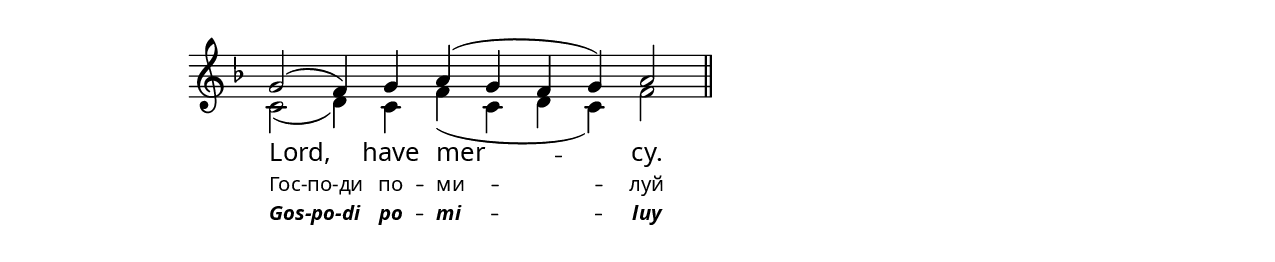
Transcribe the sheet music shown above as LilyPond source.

\version "2.24.4"


\paper {
    #(set-paper-size "letter")
    page-breaking = #ly:optimal-breaking
    ragged-last-bottom = ##t
    right-margin = 17\mm
    left-margin = 17\mm
    #(define fonts
        (set-global-fonts
            #:roman "EB Garamond SemiBold"
    ))
}

keyTime = { \key f \major}
cadenzaMeasure = {
  \cadenzaOff
  \partial 1024 s1024
  \cadenzaOn

}

SopMusic    = \relative { 
    \cadenzaOn
    g'2( f4) g a( g f g) a2 \cadenzaMeasure \section
}

BassMusic   = \relative {
    \cadenzaOn
    c'2( d4) c f( c d c ) f2 \cadenzaMeasure \section
}



VerseOne = \lyricmode {
    Lord, have mer -- cy.
    }

VerseTwo = \lyricmode {
    \override LyricText.font-size = #'-1
    Гос-по-ди по -- ми -- луй
    }
VerseThree = \lyricmode {
    \override LyricText.font-name = #"EB Garamond, Semi-Bold Italic"
    \override LyricText.font-size = #'-1
    Gos-po-di po -- mi -- luy
}


\score {
    \new Staff <<
        \clef "treble"
        \new Voice = "Sop"  { \voiceOne \keyTime \SopMusic}
        \new Voice = "Bass" { \voiceTwo \BassMusic }
        \new Lyrics \lyricsto "Sop" { \VerseOne }
        \new Lyrics \lyricsto "Sop" { \VerseTwo }
        \new Lyrics \lyricsto "Sop" { \VerseThree }
    >>

    \layout {
        \context {
            \Score
                \omit BarNumber
                \override SpacingSpanner.common-shortest-duration = #(ly:make-moment 1/16)

        }
        \context {
            \Staff
                \remove Time_signature_engraver
        }
        \context {
            \Lyrics
                \override LyricSpace.minimum-distance = #1.0
        }
    }
    \midi {
        \tempo 4 = 180
    }
}





